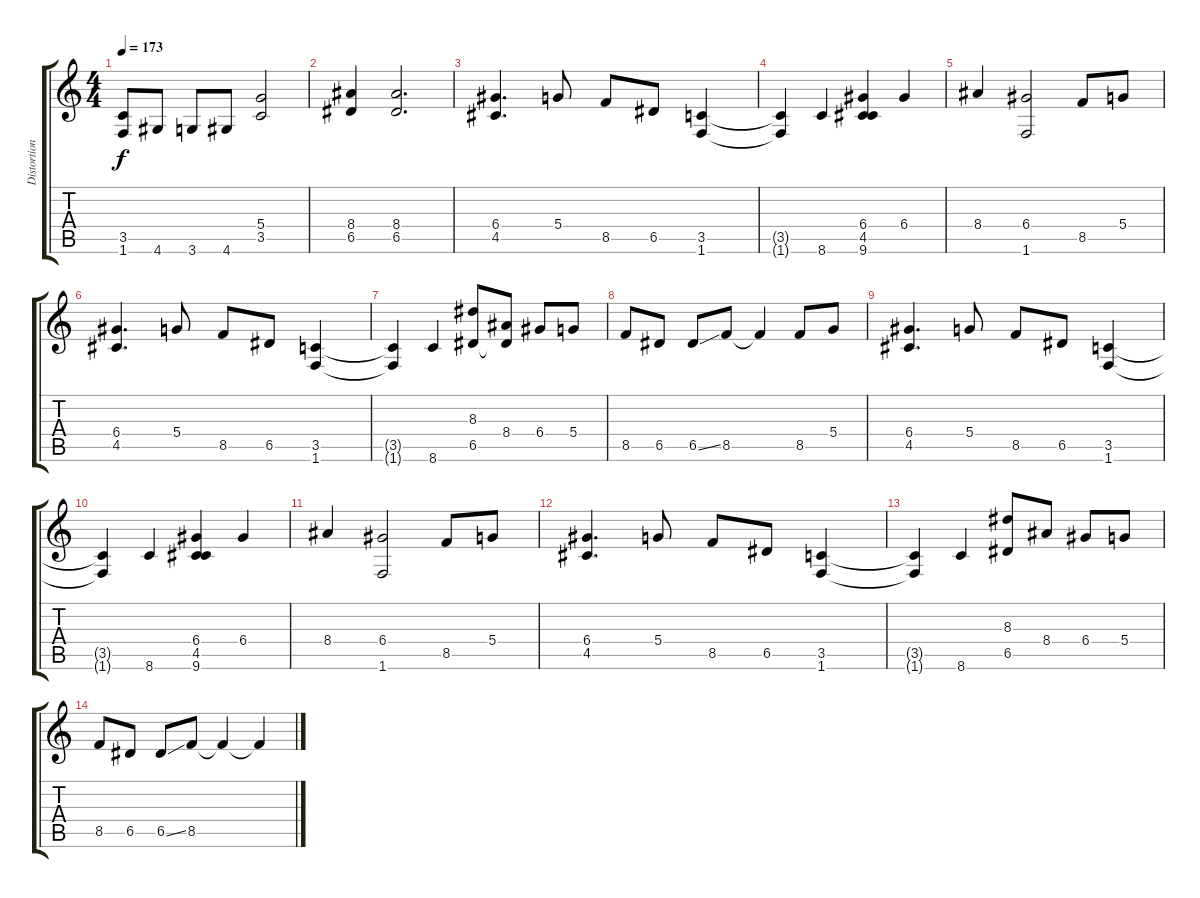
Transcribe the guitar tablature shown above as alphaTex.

\track ("Distortion Guitar" "Distortion") {instrument distortionguitar}
\staff {score tabs}
\tuning (E4 B3 G3 D3 A2 E2) {hide}
\ts (4 4)
\tempo 173
\clef g2
\ks c
(3.5{t} 1.6{t}).8{dy f} 4.6.8 3.6.8 4.6.8 (5.4 3.5).2 |
(8.4 6.5).4 (8.4 6.5).2{d} |
(6.4 4.5).4{d} 5.4.8 8.5.8 6.5.8 (3.5 1.6).4 |
(3.5{t} 1.6{t}).4 8.6.4 (6.4 4.5 9.6).4 6.4.4 |
8.4.4 (6.4 1.6).2 8.5.8 5.4.8 |
(6.4 4.5).4{d} 5.4.8 8.5.8 6.5.8 (3.5 1.6).4 |
(3.5{t} 1.6{t}).4 8.6.4 (8.3 6.5).8 (8.4 6.5{t}).8 6.4.8 5.4.8 |
8.5.8 6.5.8 6.5{ss}.8 8.5.8 8.5{t}.4 8.5.8 5.4.8 |
(6.4 4.5).4{d} 5.4.8 8.5.8 6.5.8 (3.5 1.6).4 |
(3.5{t} 1.6{t}).4 8.6.4 (6.4 4.5 9.6).4 6.4.4 |
8.4.4 (6.4 1.6).2 8.5.8 5.4.8 |
(6.4 4.5).4{d} 5.4.8 8.5.8 6.5.8 (3.5 1.6).4 |
(3.5{t} 1.6{t}).4 8.6.4 (8.3 6.5).8 8.4.8 6.4.8 5.4.8 |
8.5.8 6.5.8 6.5{ss}.8 8.5.8 8.5{t}.4 8.5{t}.4
